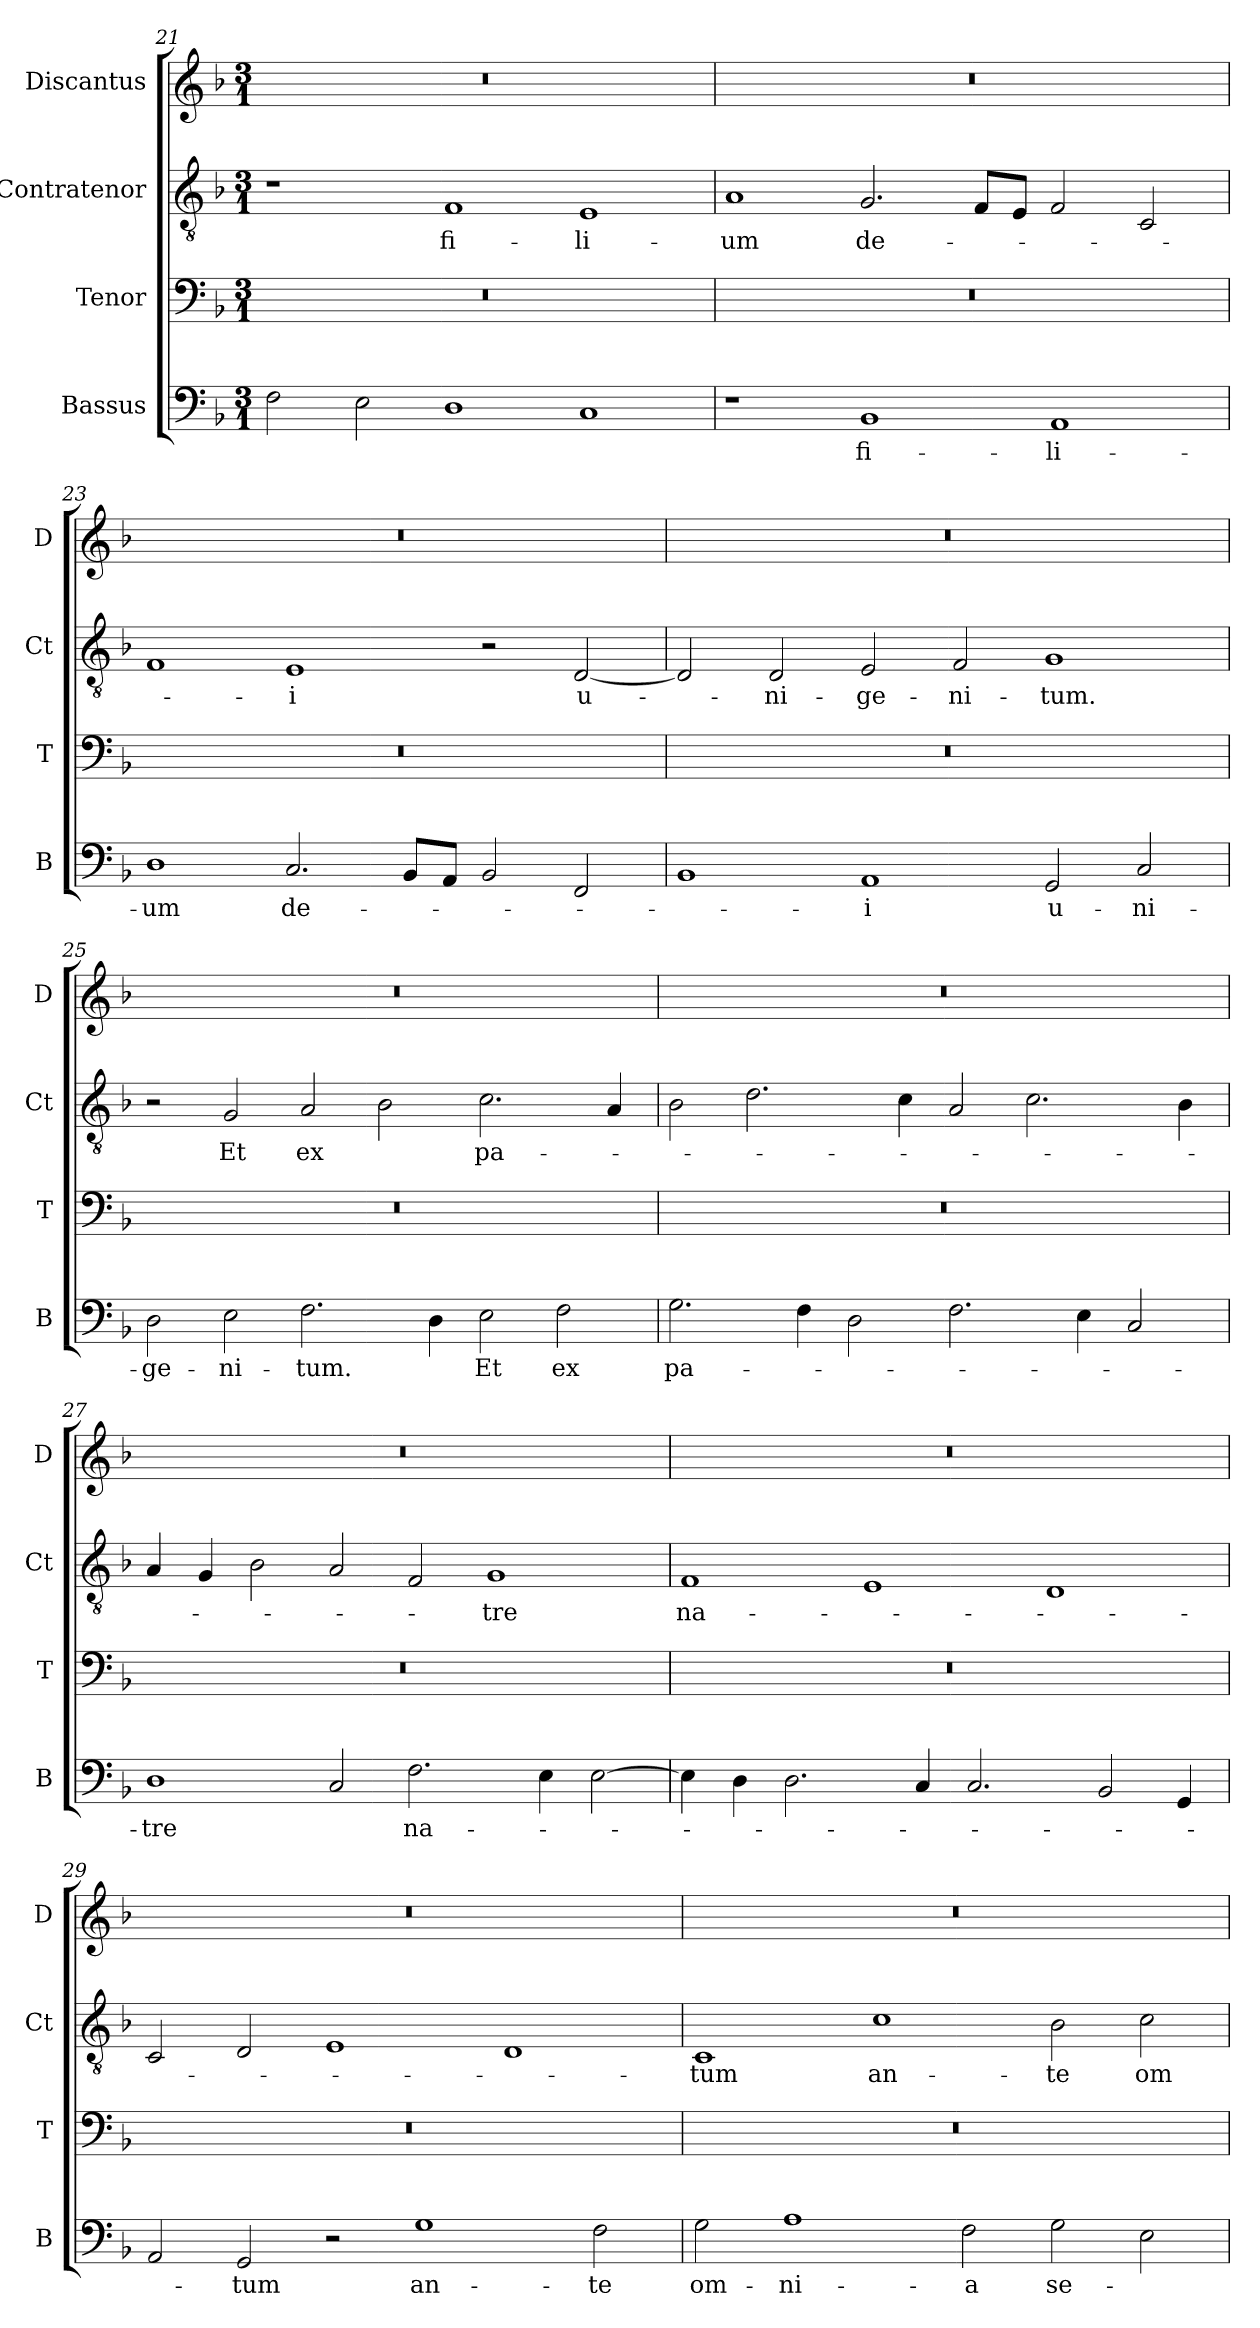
**kern	**text	**kern	**kern	**text	**kern
*part4	*part4	*part3	*part2	*part2	*part1
*staff4	*staff4	*staff3	*staff2	*staff2	*staff1
*I"Bassus	*	*I"Tenor	*I"Contratenor	*	*I"Discantus
*I'B	*	*I'T	*I'Ct	*	*I'D
*clefF4	*	*clefF4	*clefGv2	*	*clefG2
*k[b-]	*	*k[b-]	*k[b-]	*	*k[b-]
*M3/1	*	*M3/1	*M3/1	*	*M3/1
=21	=21	=21	=21	=21	=21
2F\	.	0.r	1r	.	0.r
2E\	.	.	.	.	.
1D	.	.	1F	fi-	.
1C	.	.	1E	-li-	.
=22	=22	=22	=22	=22	=22
1r	.	0.r	1A	-um	0.r
1BB-	fi-	.	2.G/	de-	.
.	.	.	8F/L	.	.
.	.	.	8E/J	.	.
1AA	-li-	.	2F/	.	.
.	.	.	2C/	.	.
=23	=23	=23	=23	=23	=23
1D	-um	0.r	1F	.	0.r
2.C/	de-	.	1E	-i	.
8BB-/L	.	.	.	.	.
8AA/J	.	.	.	.	.
2BB-/	.	.	2r	.	.
2FF/	.	.	[2D/	u-	.
=24	=24	=24	=24	=24	=24
1BB-	.	0.r	2D/]	.	0.r
.	.	.	2D/	-ni-	.
1AA	-i	.	2E/	-ge-	.
.	.	.	2F/	-ni-	.
2GG/	u-	.	1G	-tum.	.
2C/	-ni-	.	.	.	.
=25	=25	=25	=25	=25	=25
2D\	-ge-	0.r	2r	.	0.r
2E\	-ni-	.	2G/	Et	.
2.F\	-tum.	.	2A/	ex	.
.	.	.	2B-\	.	.
4D\	.	.	.	.	.
2E\	Et	.	2.c\	pa-	.
2F\	ex	.	.	.	.
.	.	.	4A/	.	.
=26	=26	=26	=26	=26	=26
2.G\	pa-	0.r	2B-\	.	0.r
.	.	.	2.d\	.	.
4F\	.	.	.	.	.
2D\	.	.	.	.	.
.	.	.	4c\	.	.
2.F\	.	.	2A/	.	.
.	.	.	2.c\	.	.
4E\	.	.	.	.	.
2C/	.	.	.	.	.
.	.	.	4B-\	.	.
=27	=27	=27	=27	=27	=27
1D	-tre	0.r	4A/	.	0.r
.	.	.	4G/	.	.
.	.	.	2B-\	.	.
2C/	.	.	2A/	.	.
2.F\	na-	.	2F/	.	.
.	.	.	1G	-tre	.
4E\	.	.	.	.	.
[2E\	.	.	.	.	.
=28	=28	=28	=28	=28	=28
4E\]	.	0.r	1F	na-	0.r
4D\	.	.	.	.	.
2.D\	.	.	.	.	.
.	.	.	1E	.	.
4C/	.	.	.	.	.
2.C/	.	.	.	.	.
.	.	.	1D	.	.
2BB-/	.	.	.	.	.
4GG/	.	.	.	.	.
=29	=29	=29	=29	=29	=29
2AA/	.	0.r	2C/	.	0.r
2GG/	-tum	.	2D/	.	.
2r	.	.	1E	.	.
1G	an-	.	.	.	.
.	.	.	1D	.	.
2F\	-te	.	.	.	.
=30	=30	=30	=30	=30	=30
2G\	om-	0.r	1C	-tum	0.r
1A	-ni-	.	.	.	.
.	.	.	1c	an-	.
2F\	-a	.	.	.	.
2G\	se-	.	2B-\	-te	.
2E\	.	.	2c\	om-	.
=	=	=	=	=	=
*-	*-	*-	*-	*-	*-
